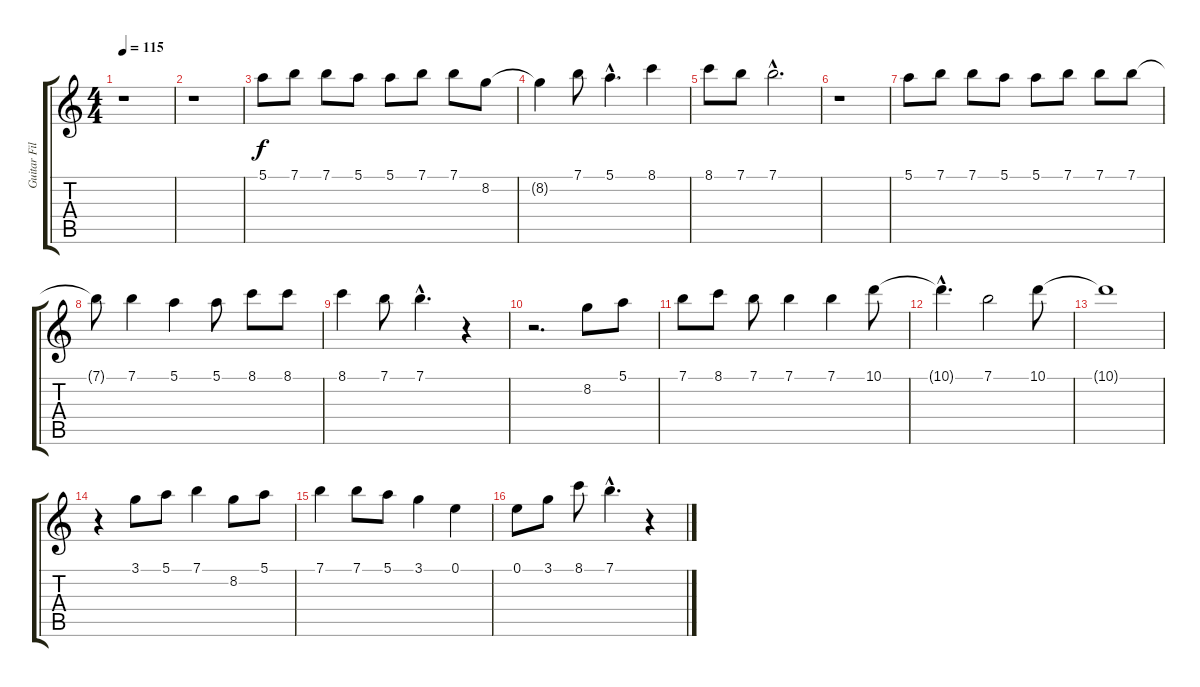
\track ("Guitar Fill" "Guitar Fil") {instrument electricguitarclean}
\staff {score tabs}
\tuning (E4 B3 G3 D3 A2 E2) {hide}
\ts (4 4)
\tempo 115
\clef g2
\ks c
r.1{dy f instrument electricguitarclean} |
r.1 |
5.1.8 7.1.8 7.1.8 5.1.8 5.1.8 7.1.8 7.1.8 8.2.8 |
8.2{t}.4 7.1.8 5.1{hac}.4{d} 8.1.4 |
8.1.8 7.1.8 7.1{hac}.2{d} |
r.1 |
5.1.8 7.1.8 7.1.8 5.1.8 5.1.8 7.1.8 7.1.8 7.1.8 |
7.1{t}.8 7.1.4 5.1.4 5.1.8 8.1.8 8.1.8 |
8.1.4 7.1.8 7.1{hac}.4{d} r.4 |
r.2{d} 8.2.8 5.1.8 |
7.1.8 8.1.8 7.1.8 7.1.4 7.1.4 10.1.8 |
10.1{hac t}.4{d} 7.1.2 10.1.8 |
10.1{t}.1 |
r.4 3.1.8 5.1.8 7.1.4 8.2.8 5.1.8 |
7.1.4 7.1.8 5.1.8 3.1.4 0.1.4 |
0.1.8 3.1.8 8.1.8 7.1{hac}.4{d} r.4
